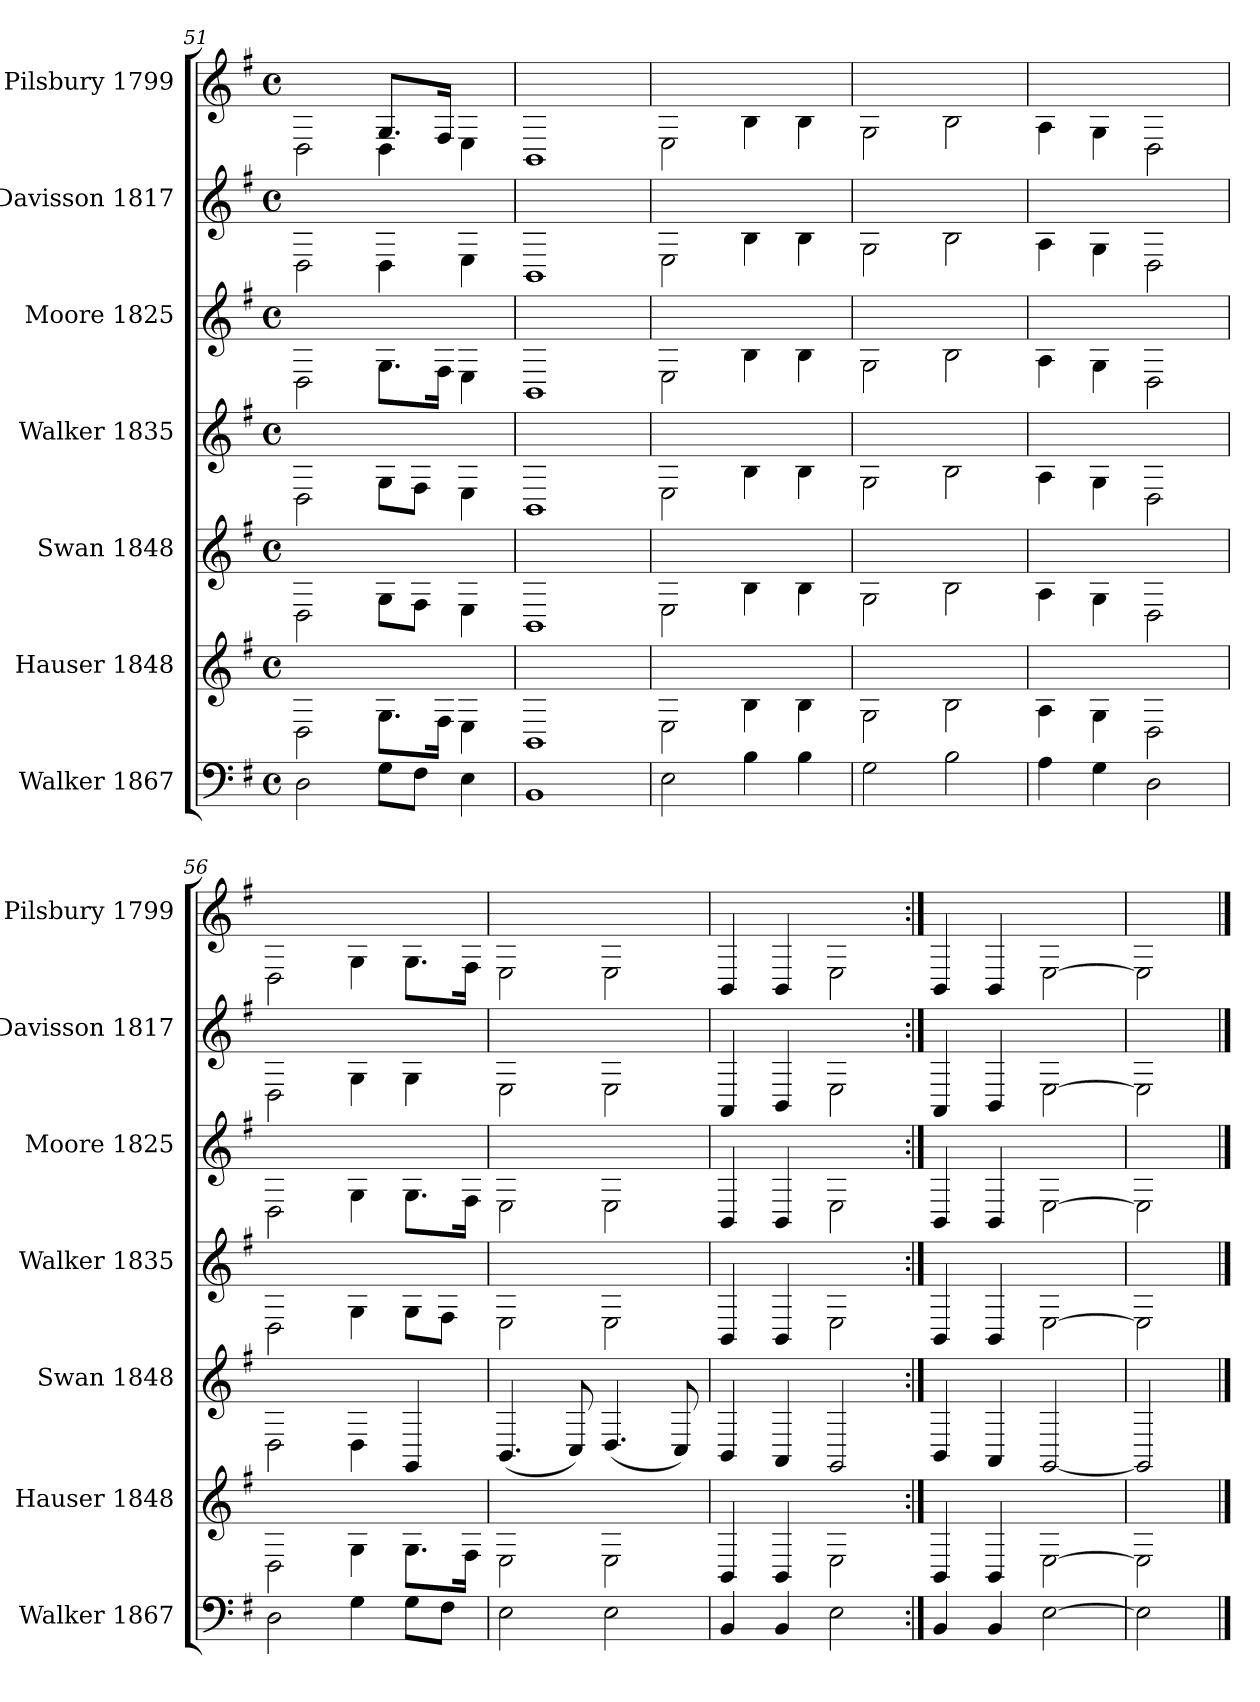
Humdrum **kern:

**kern	**kern	**kern	**kern	**kern	**kern	**kern
*part7	*part6	*part5	*part4	*part3	*part2	*part1
*staff7	*staff6	*staff5	*staff4	*staff3	*staff2	*staff1
*I"Walker 1867	*I"Hauser 1848	*I"Swan 1848	*I"Walker 1835	*I"Moore 1825	*I"Davisson 1817	*I"Pilsbury 1799
*I'Walker 1867	*I'Hauser 1848	*I'Swan 1848	*I'Walker 1835	*I'Moore 1825	*I'Davisson 1817	*I'Pilsbury 1799
*clefF4	*clefG2	*clefG2	*clefG2	*clefG2	*clefG2	*clefG2
*k[f#]	*k[f#]	*k[f#]	*k[f#]	*k[f#]	*k[f#]	*k[f#]
*M4/4	*M4/4	*M4/4	*M4/4	*M4/4	*M4/4	*M4/4
*met(c)	*met(c)	*met(c)	*met(c)	*met(c)	*met(c)	*met(c)
=51	=51	=51	=51	=51	=51	=51
*	*	*	*	*	*	*^
2D!\	2D!\	2D!\	2D!\	2D!\	2D!\	2D!\	2ryy
8G!\L	8.G!\L	8G!\L	8G!\L	8.G!\L	4D!\	8.G!/L	4D!\
8F#!\J	.	8F#!\J	8F#!\J	.	.	.	.
.	16F#!\Jk	.	.	16F#!\Jk	.	16F#!/Jk	.
4E!\	4E!\	4E!\	4E!\	4E!\	4E!\	4E!\	4ryy
*	*	*	*	*	*	*v	*v
=52	=52	=52	=52	=52	=52	=52
1BB!	1BB!	1BB!	1BB!	1BB!	1BB!	1BB!
=53	=53	=53	=53	=53	=53	=53
2E!\	2E!\	2E!\	2E!\	2E!\	2E!\	2E!\
4B!\	4B!\	4B!\	4B!\	4B!\	4B!\	4B!\
4B!\	4B!\	4B!\	4B!\	4B!\	4B!\	4B!\
=54	=54	=54	=54	=54	=54	=54
2G!\	2G!\	2G!\	2G!\	2G!\	2G!\	2G!\
2B!\	2B!\	2B!\	2B!\	2B!\	2B!\	2B!\
=55	=55	=55	=55	=55	=55	=55
4A!\	4A!\	4A!\	4A!\	4A!\	4A!\	4A!\
4G!\	4G!\	4G!\	4G!\	4G!\	4G!\	4G!\
2D!\	2D!\	2D!\	2D!\	2D!\	2D!\	2D!\
=56	=56	=56	=56	=56	=56	=56
2D!\	2D!\	2D!\	2D!\	2D!\	2D!\	2D!\
4G!\	4G!\	4D!i\	4G!\	4G!\	4G!\	4G!\
8G!\L	8.G!\L	4GG!i/	8G!\L	8.G!\L	4G!j\	8.G!\L
8F#!\J	.	.	8F#!\J	.	.	.
.	16F#!\Jk	.	.	16F#!\Jk	.	16F#!\Jk
=57	=57	=57	=57	=57	=57	=57
2E!\	2E!\	(4.BB!i/	2E!\	2E!\	2E!\	2E!\
.	.	8C!i/)	.	.	.	.
2E!\	2E!\	(4.D!i/	2E!\	2E!\	2E!\	2E!\
.	.	8C!i/)	.	.	.	.
=58	=58	=58	=58	=58	=58	=58
4BB!/	4BB!/	4BB!/	4BB!/	4BB!/	4AA!j/	4BB!/
4BB!/	4BB!/	4AA!i/	4BB!/	4BB!/	4BB!/	4BB!/
2E!\	2E!\	2GG!i/	2E!\	2E!\	2E!\	2E!\
=59:|!	=59:|!	=59:|!	=59:|!	=59:|!	=59:|!	=59:|!
4BB!/	4BB!/	4BB!/	4BB!/	4BB!/	4AA!j/	4BB!/
4BB!/	4BB!/	4AA!i/	4BB!/	4BB!/	4BB!/	4BB!/
[2E!\	[2E!\	[2GG!i/	[2E!\	[2E!\	[2E!\	[2E!\
=60	=60	=60	=60	=60	=60	=60
2E!\]	2E!\]	2GG!i/]	2E!\]	2E!\]	2E!\]	2E!\]
==	==	==	==	==	==	==
*-	*-	*-	*-	*-	*-	*-
